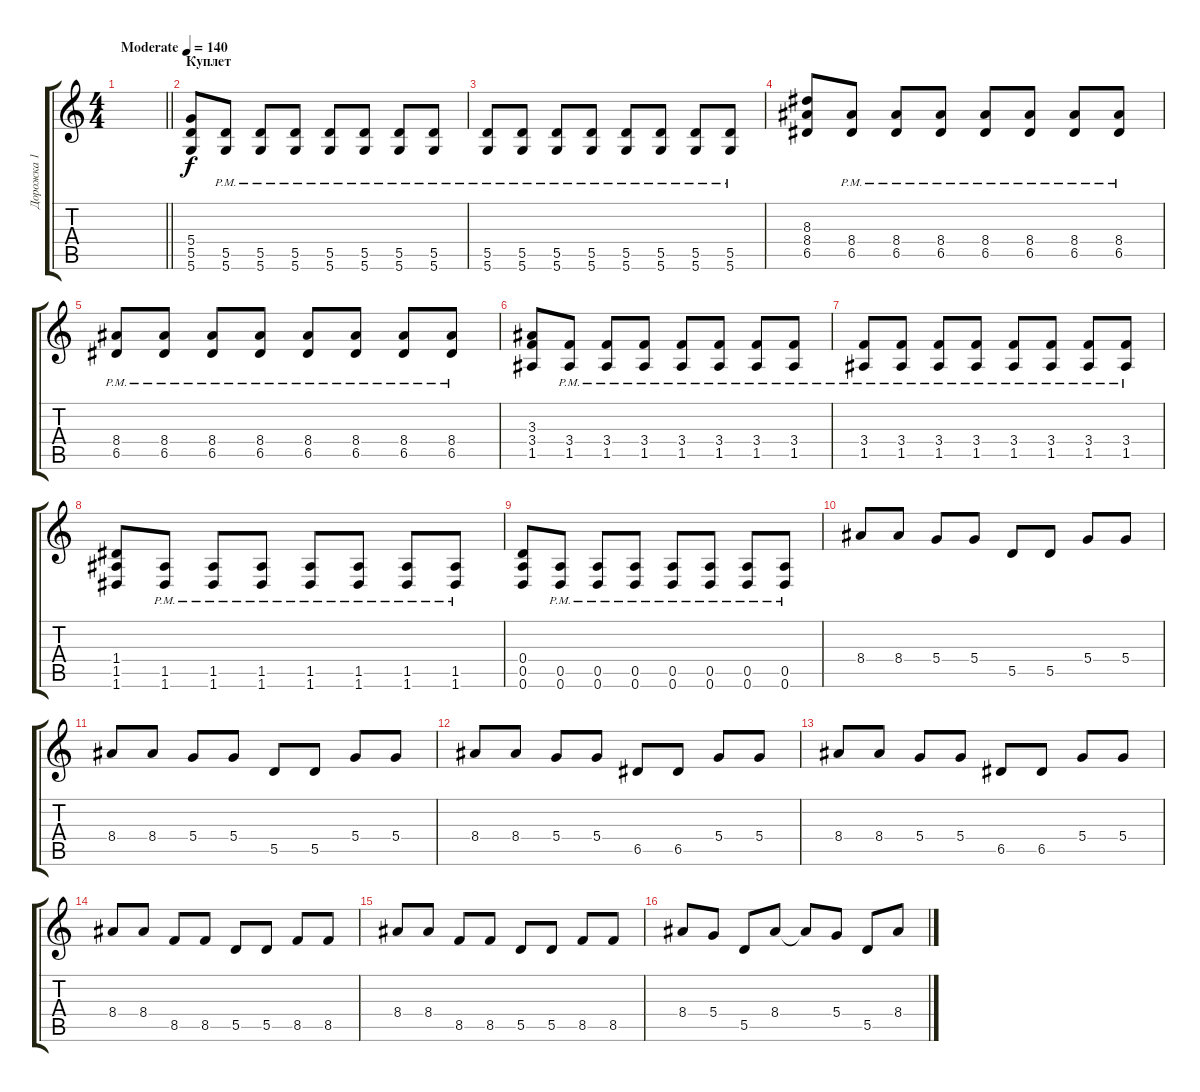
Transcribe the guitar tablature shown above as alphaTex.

\track ("Дорожка 1" "Дорожка 1") {instrument overdrivenguitar}
\staff {score tabs}
\tuning (E4 B3 G3 D3 A2 D2) {hide}
\ts (4 4)
\tempo (140 "Moderate")
\clef g2
\barLineRight lightlight
\ks c
|
\section ("" "Куплет")
(5.4 5.5 5.6).8 (5.5{pm} 5.6{pm}).8 (5.5{pm} 5.6{pm}).8 (5.5{pm} 5.6{pm}).8 (5.5{pm} 5.6{pm}).8 (5.5{pm} 5.6{pm}).8 (5.5{pm} 5.6{pm}).8 (5.5{pm} 5.6{pm}).8 |
(5.5{pm} 5.6{pm}).8 (5.5{pm} 5.6{pm}).8 (5.5{pm} 5.6{pm}).8 (5.5{pm} 5.6{pm}).8 (5.5{pm} 5.6{pm}).8 (5.5{pm} 5.6{pm}).8 (5.5{pm} 5.6{pm}).8 (5.5{pm} 5.6{pm}).8 |
(8.3 8.4 6.5).8 (8.4{pm} 6.5{pm}).8 (8.4{pm} 6.5{pm}).8 (8.4{pm} 6.5{pm}).8 (8.4{pm} 6.5{pm}).8 (8.4{pm} 6.5{pm}).8 (8.4{pm} 6.5{pm}).8 (8.4{pm} 6.5{pm}).8 |
(8.4{pm} 6.5{pm}).8 (8.4{pm} 6.5{pm}).8 (8.4{pm} 6.5{pm}).8 (8.4{pm} 6.5{pm}).8 (8.4{pm} 6.5{pm}).8 (8.4{pm} 6.5{pm}).8 (8.4{pm} 6.5{pm}).8 (8.4{pm} 6.5{pm}).8 |
(3.3 3.4 1.5).8 (3.4{pm} 1.5{pm}).8 (3.4{pm} 1.5{pm}).8 (3.4{pm} 1.5{pm}).8 (3.4{pm} 1.5{pm}).8 (3.4{pm} 1.5{pm}).8 (3.4{pm} 1.5{pm}).8 (3.4{pm} 1.5{pm}).8 |
(3.4{pm} 1.5{pm}).8 (3.4{pm} 1.5{pm}).8 (3.4{pm} 1.5{pm}).8 (3.4{pm} 1.5{pm}).8 (3.4{pm} 1.5{pm}).8 (3.4{pm} 1.5{pm}).8 (3.4{pm} 1.5{pm}).8 (3.4{pm} 1.5{pm}).8 |
(1.4 1.5 1.6).8 (1.5{pm} 1.6{pm}).8 (1.5{pm} 1.6{pm}).8 (1.5{pm} 1.6{pm}).8 (1.5{pm} 1.6{pm}).8 (1.5{pm} 1.6{pm}).8 (1.5{pm} 1.6{pm}).8 (1.5{pm} 1.6{pm}).8 |
(0.4 0.5 0.6).8 (0.5{pm} 0.6{pm}).8 (0.5{pm} 0.6{pm}).8 (0.5{pm} 0.6{pm}).8 (0.5{pm} 0.6{pm}).8 (0.5{pm} 0.6{pm}).8 (0.5{pm} 0.6{pm}).8 (0.5{pm} 0.6{pm}).8 |
8.4.8 8.4.8 5.4.8 5.4.8 5.5.8 5.5.8 5.4.8 5.4.8 |
8.4.8 8.4.8 5.4.8 5.4.8 5.5.8 5.5.8 5.4.8 5.4.8 |
8.4.8 8.4.8 5.4.8 5.4.8 6.5.8 6.5.8 5.4.8 5.4.8 |
8.4.8 8.4.8 5.4.8 5.4.8 6.5.8 6.5.8 5.4.8 5.4.8 |
8.4.8 8.4.8 8.5.8 8.5.8 5.5.8 5.5.8 8.5.8 8.5.8 |
8.4.8 8.4.8 8.5.8 8.5.8 5.5.8 5.5.8 8.5.8 8.5.8 |
8.4.8 5.4.8 5.5.8 8.4.8 8.4{t}.8 5.4.8 5.5.8 8.4.8
